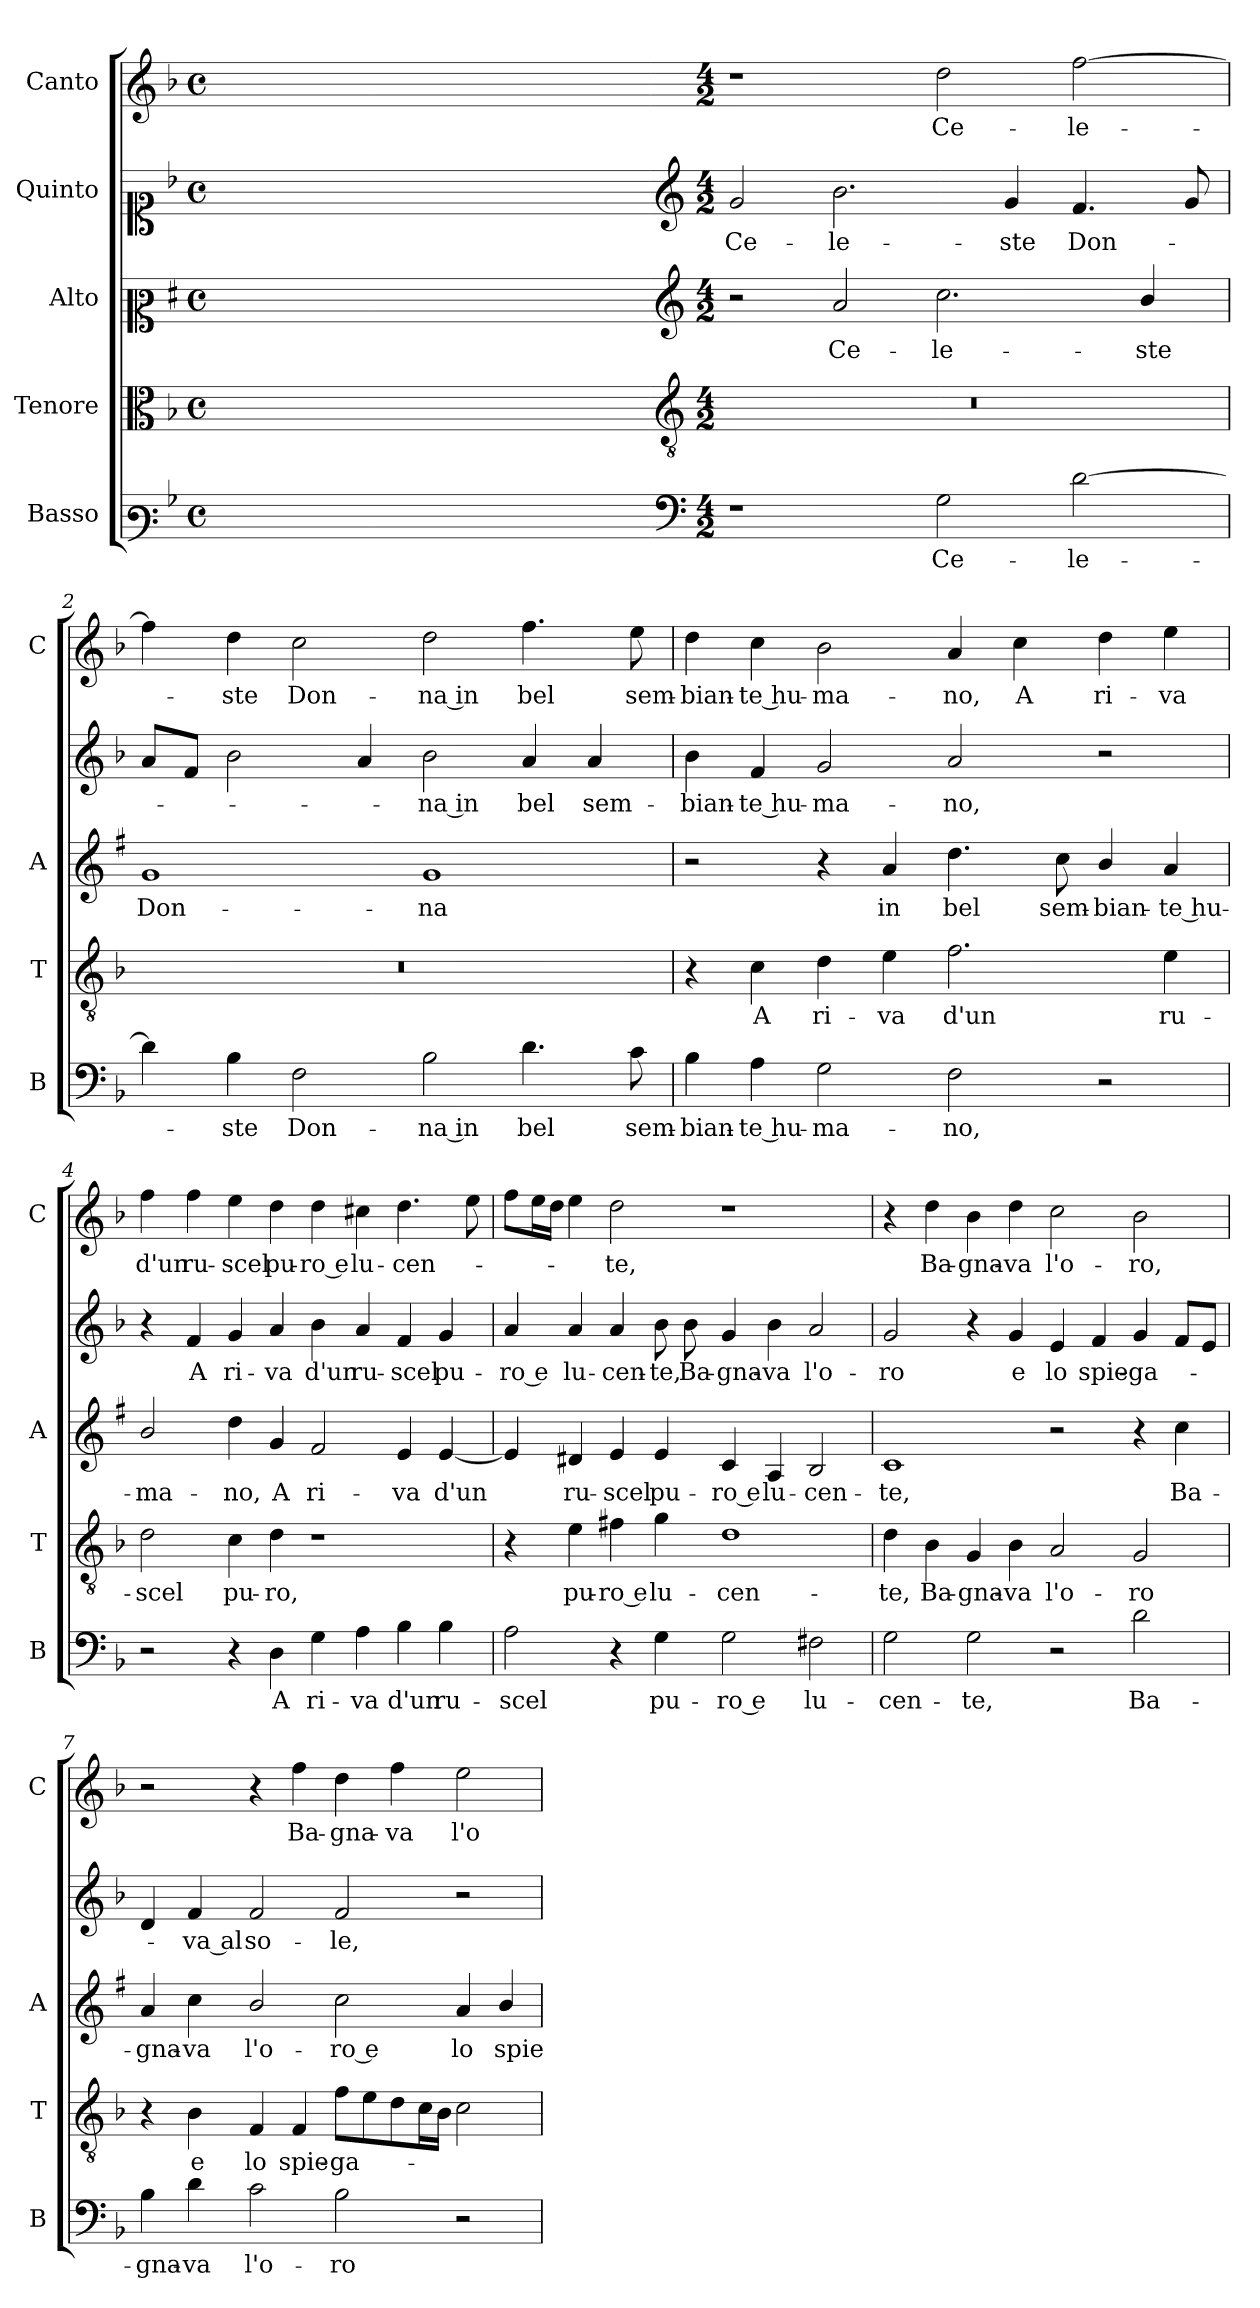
**kern	**text	**kern	**text	**kern	**text	**kern	**text	**kern	**text
*part5	*part5	*part4	*part4	*part3	*part3	*part2	*part2	*part1	*part1
*staff5	*staff5	*staff4	*staff4	*staff3	*staff3	*staff2	*staff2	*staff1	*staff1
*I"Basso	*	*I"Tenore	*	*I"Alto	*	*I"Quinto	*	*I"Canto	*
*I'B	*	*I'T	*	*I'A	*	*	*	*I'C	*
*clefF3	*	*clefC3	*	*clefC2	*	*clefC1	*	*clefG2	*
*	*	*	*	*ITrd1c2	*	*	*	*	*
*k[b-]	*	*k[b-]	*	*k[b-]	*	*k[b-]	*	*k[b-]	*
*F:	*	*F:	*	*F:	*	*F:	*	*F:	*
*M4/4	*	*M4/4	*	*M4/4	*	*M4/4	*	*M4/4	*
*met(c)	*	*met(c)	*	*met(c)	*	*met(c)	*	*met(c)	*
=	=	=	=	=	=	=	=	=	=
1ryy	.	1ryy	.	1ryy	.	1ryy	.	1ryy	.
=1X-	=1X-	=1X-	=1X-	=1X-	=1X-	=1X-	=1X-	=1X-	=1X-
4ryy	.	4ryy	.	4ryy	.	4ryy	.	4ryy	.
4ryy	.	4ryy	.	4ryy	.	4ryy	.	4ryy	.
4ryy	.	4ryy	.	4ryy	.	4ryy	.	4ryy	.
4ryy	.	4ryy	.	4ryy	.	4ryy	.	4ryy	.
=1-	=1-	=1-	=1-	=1-	=1-	=1-	=1-	=1-	=1-
*clefF4	*	*clefGv2	*	*clefG2	*	*clefG2	*	*	*
*M4/2	*	*M4/2	*	*M4/2	*	*M4/2	*	*M4/2	*
!	!	!	!	!	!	!	!LO:LY:b	!	!
1r	.	0r	.	2r	.	2g/	Ce-	1r	.
!	!	!	!	!	!LO:LY:b	!	!LO:LY:b	!	!
.	.	.	.	2g/	Ce-	2.b-\	-le-	.	.
!	!LO:LY:b	!	!	!	!LO:LY:b	!	!	!	!LO:LY:b
2G\	Ce-	.	.	2.b-\	-le-	.	.	2dd\	Ce-
!	!	!	!	!	!	!	!LO:LY:b	!	!
.	.	.	.	.	.	4g/	-ste	.	.
!	!LO:LY:b	!	!	!	!	!	!LO:LY:b	!	!LO:LY:b
[2d\	-le-	.	.	.	.	4.f/	Don-	[2ff\	-le-
!	!	!	!	!	!LO:LY:b	!	!	!	!
.	.	.	.	4a/	-ste	.	.	.	.
.	.	.	.	.	.	8g/	.	.	.
=2	=2	=2	=2	=2	=2	=2	=2	=2	=2
!	!	!	!	!	!LO:LY:b	!	!	!	!
4d\]	.	0r	.	1f	Don-	8a/L	.	4ff\]	.
.	.	.	.	.	.	8f/J	.	.	.
!	!LO:LY:b	!	!	!	!	!	!	!	!LO:LY:b
4B-\	-ste	.	.	.	.	2b-\	.	4dd\	-ste
!	!LO:LY:b	!	!	!	!	!	!	!	!LO:LY:b
2F\	Don-	.	.	.	.	.	.	2cc\	Don-
.	.	.	.	.	.	4a/	.	.	.
!	!LO:LY:b	!	!	!	!LO:LY:b	!	!LO:LY:b	!	!LO:LY:b
2B-\	-na in	.	.	1f	-na	2b-\	-na in	2dd\	-na in
!	!LO:LY:b	!	!	!	!	!	!LO:LY:b	!	!LO:LY:b
4.d\	bel	.	.	.	.	4a/	bel	4.ff\	bel
!	!	!	!	!	!	!	!LO:LY:b	!	!
.	.	.	.	.	.	4a/	sem-	.	.
!	!LO:LY:b	!	!	!	!	!	!	!	!LO:LY:b
8c\	sem-	.	.	.	.	.	.	8ee\	sem-
=3	=3	=3	=3	=3	=3	=3	=3	=3	=3
!	!LO:LY:b	!	!	!	!	!	!LO:LY:b	!	!LO:LY:b
4B-\	-bian-	4r	.	2r	.	4b-\	-bian-	4dd\	-bian-
!	!LO:LY:b	!	!LO:LY:b	!	!	!	!LO:LY:b	!	!LO:LY:b
4A\	-te hu-	4c\	A	.	.	4f/	-te hu-	4cc\	-te hu-
!	!LO:LY:b	!	!LO:LY:b	!	!	!	!LO:LY:b	!	!LO:LY:b
2G\	-ma-	4d\	ri-	4r	.	2g/	-ma-	2b-\	-ma-
!	!	!	!LO:LY:b	!	!LO:LY:b	!	!	!	!
.	.	4e\	-va	4g/	in	.	.	.	.
!	!LO:LY:b	!	!LO:LY:b	!	!LO:LY:b	!	!LO:LY:b	!	!LO:LY:b
2F\	-no,	2.f\	d'un	4.cc\	bel	2a/	-no,	4a/	-no,
!	!	!	!	!	!	!	!	!	!LO:LY:b
.	.	.	.	.	.	.	.	4cc\	A
!	!	!	!	!	!LO:LY:b	!	!	!	!
.	.	.	.	8b-\	sem-	.	.	.	.
!	!	!	!	!	!LO:LY:b	!	!	!	!LO:LY:b
2r	.	.	.	4a/	-bian-	2r	.	4dd\	ri-
!	!	!	!LO:LY:b	!	!LO:LY:b	!	!	!	!LO:LY:b
.	.	4e\	ru-	4g/	-te hu-	.	.	4ee\	-va
!!LO:LB:g=z
=4	=4	=4	=4	=4	=4	=4	=4	=4	=4
!	!	!	!LO:LY:b	!	!LO:LY:b	!	!	!	!LO:LY:b
2r	.	2d\	-scel	2a/	-ma-	4r	.	4ff\	d'un
!	!	!	!	!	!	!	!LO:LY:b	!	!LO:LY:b
.	.	.	.	.	.	4f/	A	4ff\	ru-
!	!	!	!LO:LY:b	!	!LO:LY:b	!	!LO:LY:b	!	!LO:LY:b
4r	.	4c\	pu-	4cc\	-no,	4g/	ri-	4ee\	-scel
!	!LO:LY:b	!	!LO:LY:b	!	!LO:LY:b	!	!LO:LY:b	!	!LO:LY:b
4D\	A	4d\	-ro,	4f/	A	4a/	-va	4dd\	pu-
!	!LO:LY:b	!	!	!	!LO:LY:b	!	!LO:LY:b	!	!LO:LY:b
4G\	ri-	1r	.	2e/	ri-	4b-\	d'un	4dd\	-ro e
!	!LO:LY:b	!	!	!	!	!	!LO:LY:b	!	!LO:LY:b
4A\	-va	.	.	.	.	4a/	ru-	4cc#X\	lu-
!	!LO:LY:b	!	!	!	!LO:LY:b	!	!LO:LY:b	!	!LO:LY:b
4B-\	d'un	.	.	4d/	-va	4f/	-scel	4.dd\	-cen-
!	!LO:LY:b	!	!	!	!LO:LY:b	!	!LO:LY:b	!	!
4B-\	ru-	.	.	[4d/	d'un	4g/	pu-	.	.
.	.	.	.	.	.	.	.	8ee\	.
=5	=5	=5	=5	=5	=5	=5	=5	=5	=5
!	!LO:LY:b	!	!	!	!	!	!LO:LY:b	!	!
2A\	-scel	4r	.	4d/]	.	4a/	-ro e	8ff\L	.
.	.	.	.	.	.	.	.	16ee\L	.
.	.	.	.	.	.	.	.	16dd\JJ	.
!	!	!	!LO:LY:b	!	!LO:LY:b	!	!LO:LY:b	!	!
.	.	4e\	pu-	4c#X/	ru-	4a/	lu-	4ee\	.
!	!	!	!LO:LY:b	!	!LO:LY:b	!	!LO:LY:b	!	!LO:LY:b
4r	.	4f#X\	-ro e	4d/	-scel	4a/	-cen-	2dd\	-te,
!	!LO:LY:b	!	!LO:LY:b	!	!LO:LY:b	!	!LO:LY:b	!	!
4G\	pu-	4g\	lu-	4d/	pu-	8b-\	-te,	.	.
!	!	!	!	!	!	!	!LO:LY:b	!	!
.	.	.	.	.	.	8b-\	Ba-	.	.
!	!LO:LY:b	!	!LO:LY:b	!	!LO:LY:b	!	!LO:LY:b	!	!
2G\	-ro e	1d	-cen-	4B-/	-ro e	4g/	-gna-	1r	.
!	!	!	!	!	!LO:LY:b	!	!LO:LY:b	!	!
.	.	.	.	4G/	lu-	4b-\	-va	.	.
!	!LO:LY:b	!	!	!	!LO:LY:b	!	!LO:LY:b	!	!
2F#X\	lu-	.	.	2A/	-cen-	2a/	l'o-	.	.
=6	=6	=6	=6	=6	=6	=6	=6	=6	=6
!	!LO:LY:b	!	!LO:LY:b	!	!LO:LY:b	!	!LO:LY:b	!	!
2G\	-cen-	4d\	-te,	1B-	-te,	2g/	-ro	4r	.
!	!	!	!LO:LY:b	!	!	!	!	!	!LO:LY:b
.	.	4B-\	Ba-	.	.	.	.	4dd\	Ba-
!	!LO:LY:b	!	!LO:LY:b	!	!	!	!	!	!LO:LY:b
2G\	-te,	4G/	-gna-	.	.	4r	.	4b-\	-gna-
!	!	!	!LO:LY:b	!	!	!	!LO:LY:b	!	!LO:LY:b
.	.	4B-\	-va	.	.	4g/	e	4dd\	-va
!	!	!	!LO:LY:b	!	!	!	!LO:LY:b	!	!LO:LY:b
2r	.	2A/	l'o-	2r	.	4e/	lo	2cc\	l'o-
!	!	!	!	!	!	!	!LO:LY:b	!	!
.	.	.	.	.	.	4f/	spie-	.	.
!	!LO:LY:b	!	!LO:LY:b	!	!	!	!LO:LY:b	!	!LO:LY:b
2d\	Ba-	2G/	-ro	4r	.	4g/	-ga-	2b-\	-ro,
!	!	!	!	!	!LO:LY:b	!	!	!	!
.	.	.	.	4b-\	Ba-	8f/L	.	.	.
.	.	.	.	.	.	8e/J	.	.	.
=7	=7	=7	=7	=7	=7	=7	=7	=7	=7
!	!LO:LY:b	!	!	!	!LO:LY:b	!	!	!	!
4B-\	-gna-	4r	.	4g/	-gna-	4d/	.	2r	.
!	!LO:LY:b	!	!LO:LY:b	!	!LO:LY:b	!	!LO:LY:b	!	!
4d\	-va	4B-\	e	4b-\	-va	4f/	-va al	.	.
!	!LO:LY:b	!	!LO:LY:b	!	!LO:LY:b	!	!LO:LY:b	!	!
2c\	l'o-	4F/	lo	2a/	l'o-	2f/	so-	4r	.
!	!	!	!LO:LY:b	!	!	!	!	!	!LO:LY:b
.	.	4F/	spie-	.	.	.	.	4ff\	Ba-
!	!LO:LY:b	!	!LO:LY:b	!	!LO:LY:b	!	!LO:LY:b	!	!LO:LY:b
2B-\	-ro	8f\L	-ga-	2b-\	-ro e	2f/	-le,	4dd\	-gna-
.	.	8e\	.	.	.	.	.	.	.
!	!	!	!	!	!	!	!	!	!LO:LY:b
.	.	8d\	.	.	.	.	.	4ff\	-va
.	.	16c\L	.	.	.	.	.	.	.
.	.	16B-\JJ	.	.	.	.	.	.	.
!	!	!	!	!	!LO:LY:b	!	!	!	!LO:LY:b
2r	.	2c\	.	4g/	lo	2r	.	2ee\	l'o-
!	!	!	!	!	!LO:LY:b	!	!	!	!
.	.	.	.	4a/	spie-	.	.	.	.
=	=	=	=	=	=	=	=	=	=
*-	*-	*-	*-	*-	*-	*-	*-	*-	*-
